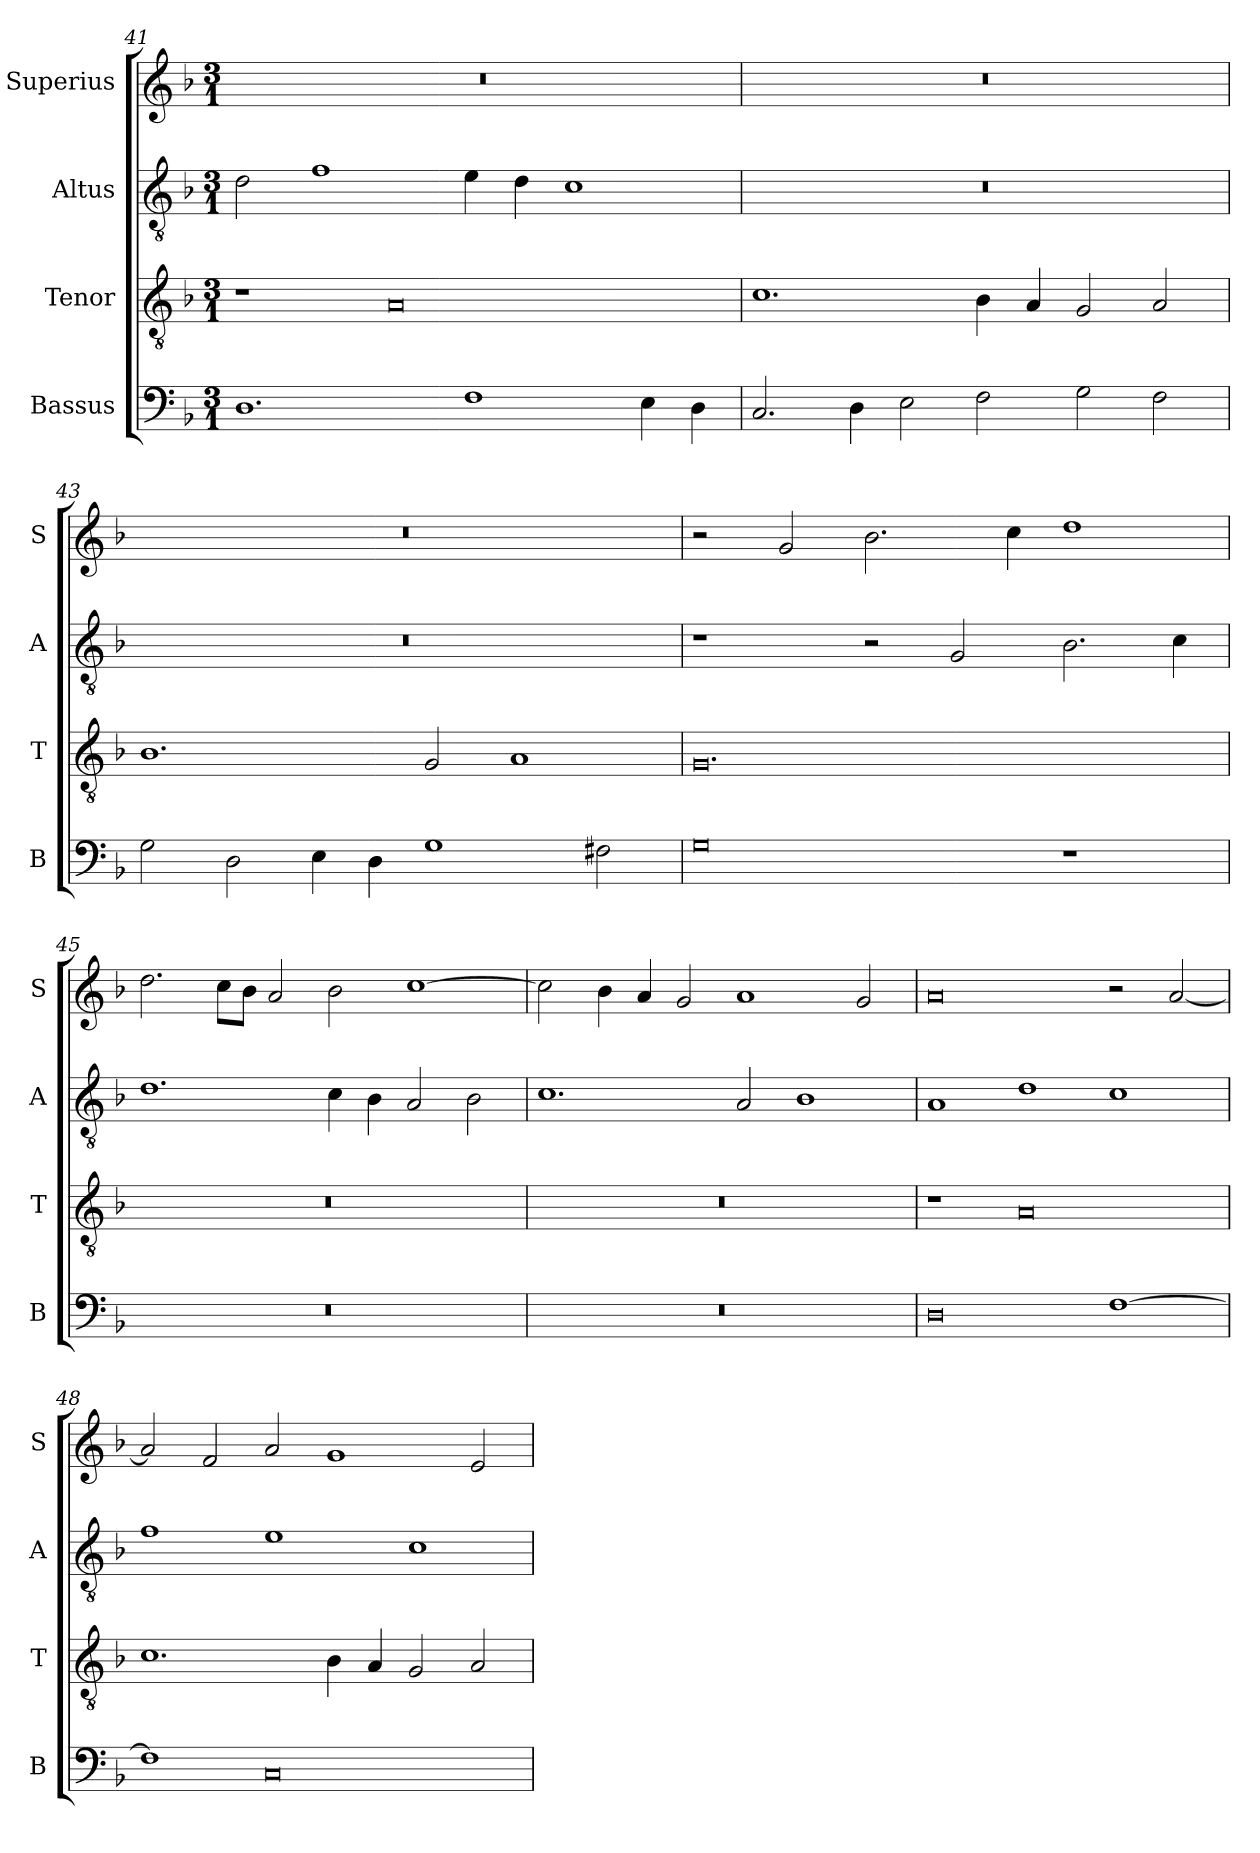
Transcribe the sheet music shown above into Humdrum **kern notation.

**kern	**kern	**kern	**kern
*part4	*part3	*part2	*part1
*staff4	*staff3	*staff2	*staff1
*I"Bassus	*I"Tenor	*I"Altus	*I"Superius
*I'B	*I'T	*I'A	*I'S
*clefF4	*clefGv2	*clefGv2	*clefG2
*k[b-]	*k[b-]	*k[b-]	*k[b-]
*M3/1	*M3/1	*M3/1	*M3/1
=41	=41	=41	=41
1.D	1r	2d\	0.r
.	.	1f	.
.	0A	.	.
1F	.	4e\	.
.	.	4d\	.
.	.	1c	.
4E\	.	.	.
4D\	.	.	.
=42	=42	=42	=42
2.C/	1.c	0.r	0.r
4D\	.	.	.
2E\	.	.	.
2F\	4B-\	.	.
.	4A/	.	.
2G\	2G/	.	.
2F\	2A/	.	.
=43	=43	=43	=43
2G\	1.B-	0.r	0.r
2D\	.	.	.
4E\	.	.	.
4D\	.	.	.
1G	2G/	.	.
.	1A	.	.
2F#X\	.	.	.
=44	=44	=44	=44
0G	0.G	1r	2r
.	.	.	2g/
.	.	2r	2.b-\
.	.	2G/	.
.	.	.	4cc\
1r	.	2.B-\	1dd
.	.	4c\	.
=45	=45	=45	=45
0.r	0.r	1.d	2.dd\
.	.	.	8cc\L
.	.	.	8b-\J
.	.	.	2a/
.	.	4c\	2b-\
.	.	4B-\	.
.	.	2A/	[1cc
.	.	2B-\	.
=46	=46	=46	=46
0.r	0.r	1.c	2cc\]
.	.	.	4b-\
.	.	.	4a/
.	.	.	2g/
.	.	2A/	1a
.	.	1B-	.
.	.	.	2g/
=47	=47	=47	=47
0D	1r	1A	0a
.	0A	1d	.
[1F	.	1c	2r
.	.	.	[2a/
=48	=48	=48	=48
1F]	1.c	1f	2a/]
.	.	.	2f/
0C	.	1e	2a/
.	4B-\	.	1g
.	4A/	.	.
.	2G/	1c	.
.	2A/	.	2e/
=	=	=	=
*-	*-	*-	*-
